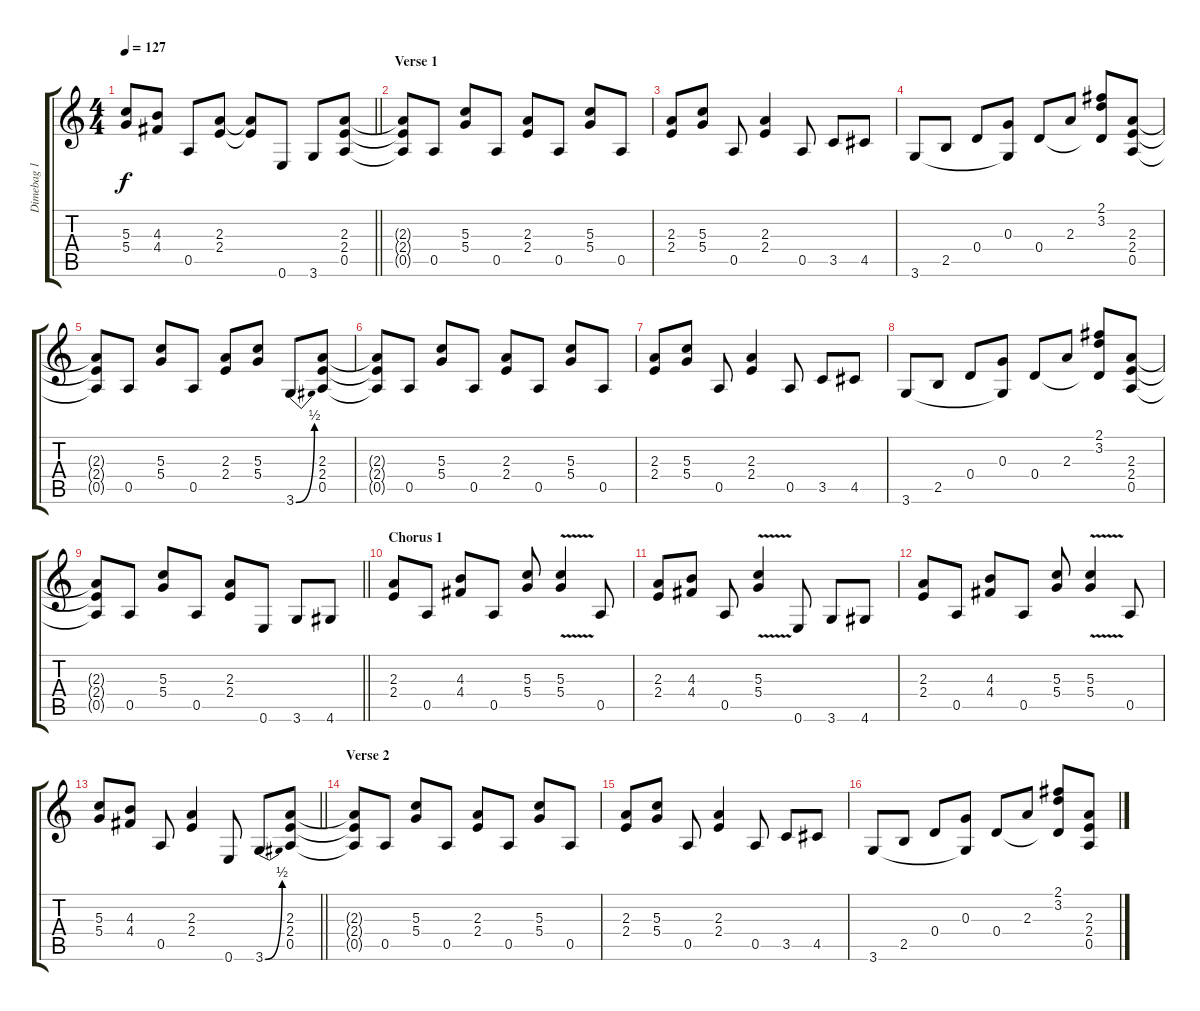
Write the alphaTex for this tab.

\track ("Dimebag 1" "Dimebag 1") {instrument overdrivenguitar}
\staff {score tabs}
\tuning (E4 B3 G3 D3 A2 E2) {hide}
\ts (4 4)
\tempo 127
\clef g2
\barLineRight lightlight
\ks c
(5.3 5.4).8{dy f} (4.3 4.4).8 0.5.8 (2.3 2.4).8 (2.3{t} 2.4{t}).8 0.6.8 3.6.8 (2.3 2.4 0.5).8 |
\section ("" "Verse 1")
(2.3{t} 2.4{t} 0.5{t}).8 0.5.8 (5.3 5.4).8 0.5.8 (2.3 2.4).8 0.5.8 (5.3 5.4).8 0.5.8 |
(2.3 2.4).8 (5.3 5.4).8 0.5.8 (2.3 2.4).4 0.5.8 3.5.8 4.5.8 |
3.6.8 2.5.8 0.4.8 (0.3 3.6{t}).8 0.4.8 2.3.8 (2.1 3.2 0.4{t}).8 (2.3 2.4 0.5).8 |
(2.3{t} 2.4{t} 0.5{t}).8 0.5.8 (5.3 5.4).8 0.5.8 (2.3 2.4).8 (5.3 5.4).8 3.6{be (bend 0 0 60 2)}.8 (2.3 2.4 0.5).8 |
(2.3{t} 2.4{t} 0.5{t}).8 0.5.8 (5.3 5.4).8 0.5.8 (2.3 2.4).8 0.5.8 (5.3 5.4).8 0.5.8 |
(2.3 2.4).8 (5.3 5.4).8 0.5.8 (2.3 2.4).4 0.5.8 3.5.8 4.5.8 |
3.6.8 2.5.8 0.4.8 (0.3 3.6{t}).8 0.4.8 2.3.8 (2.1 3.2 0.4{t}).8 (2.3 2.4 0.5).8 |
\barLineRight lightlight
(2.3{t} 2.4{t} 0.5{t}).8 0.5.8 (5.3 5.4).8 0.5.8 (2.3 2.4).8 0.6.8 3.6.8 4.6.8 |
\section ("" "Chorus 1")
(2.3 2.4).8 0.5.8 (4.3 4.4).8 0.5.8 (5.3 5.4).8 (5.3{v} 5.4{v}).4 0.5.8 |
(2.3 2.4).8 (4.3 4.4).8 0.5.8 (5.3{v} 5.4).4 0.6.8 3.6.8 4.6.8 |
(2.3 2.4).8 0.5.8 (4.3 4.4).8 0.5.8 (5.3 5.4).8 (5.3{v} 5.4{v}).4 0.5.8 |
\barLineRight lightlight
(5.3 5.4).8 (4.3 4.4).8 0.5.8 (2.3 2.4).4 0.6.8 3.6{be (bend 0 0 60 2)}.8 (2.3 2.4 0.5).8 |
\section ("" "Verse 2")
(2.3{t} 2.4{t} 0.5{t}).8 0.5.8 (5.3 5.4).8 0.5.8 (2.3 2.4).8 0.5.8 (5.3 5.4).8 0.5.8 |
(2.3 2.4).8 (5.3 5.4).8 0.5.8 (2.3 2.4).4 0.5.8 3.5.8 4.5.8 |
3.6.8 2.5.8 0.4.8 (0.3 3.6{t}).8 0.4.8 2.3.8 (2.1 3.2 0.4{t}).8 (2.3 2.4 0.5).8
